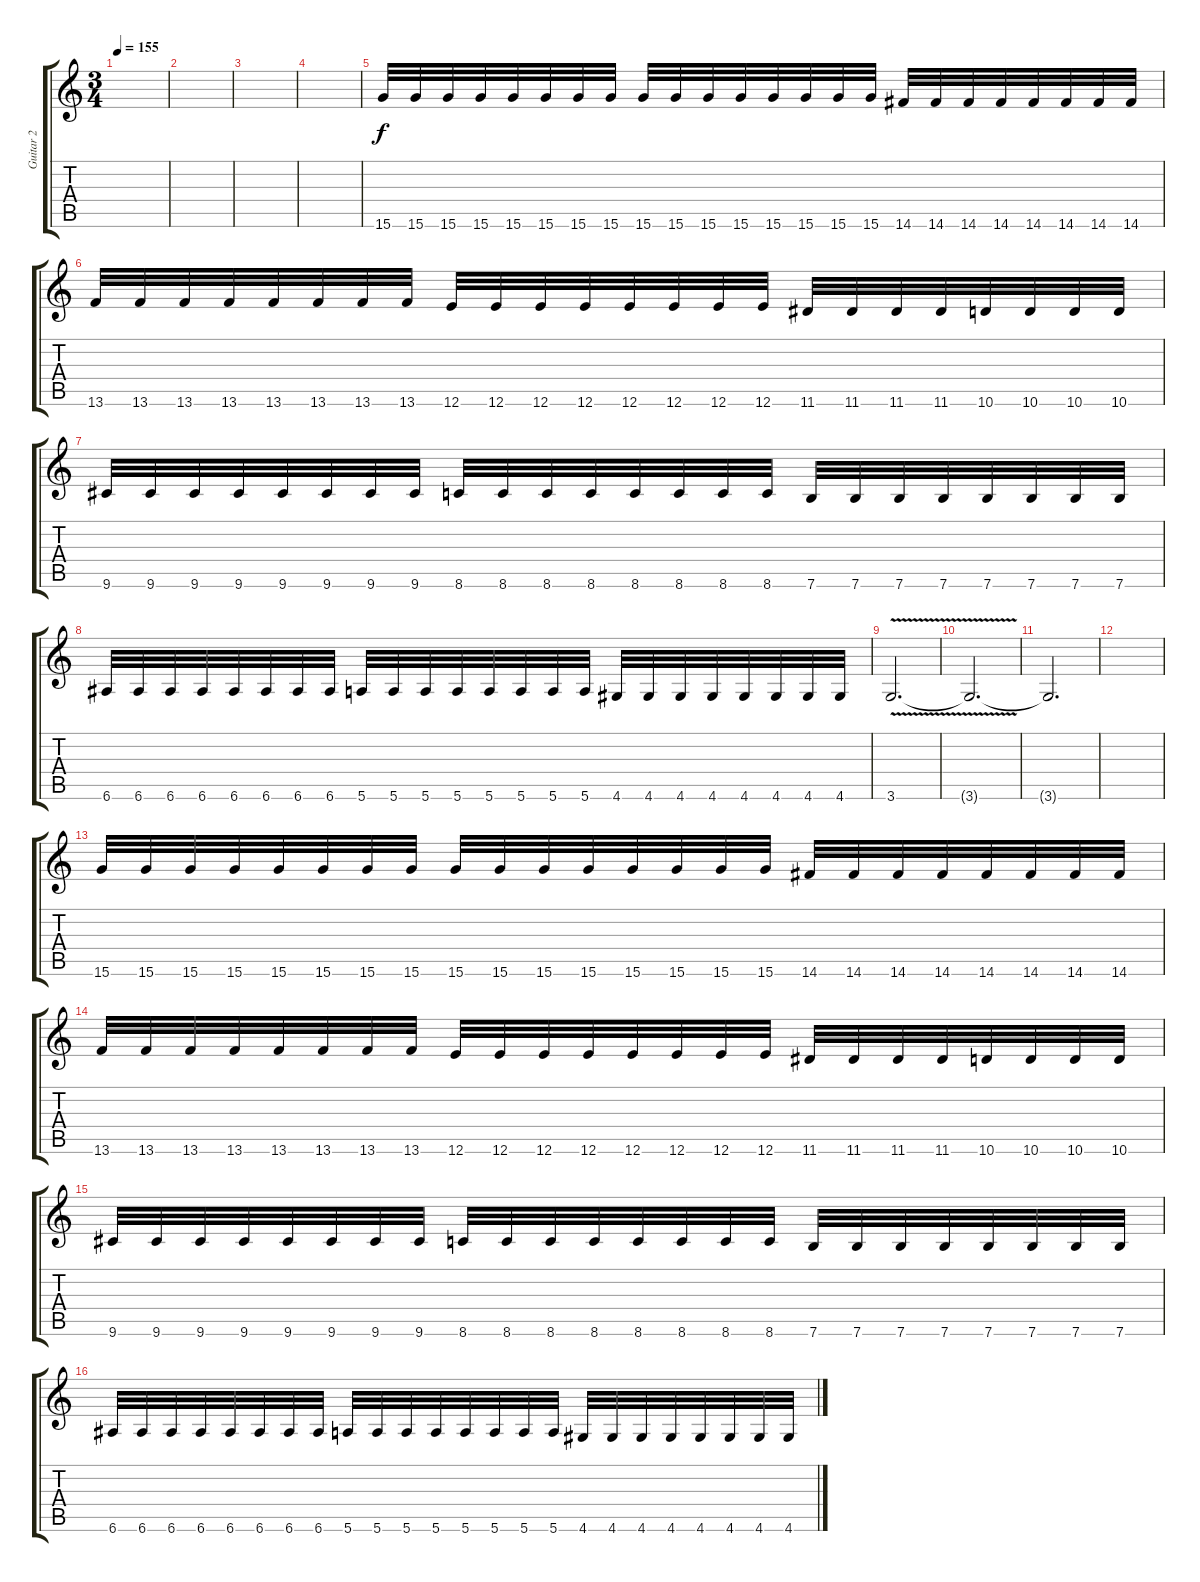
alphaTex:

\track ("Guitar 2" "Guitar 2") {instrument distortionguitar}
\staff {score tabs}
\tuning (E4 B3 G3 D3 A2 E2) {hide}
\ts (3 4)
\tempo 155
\clef g2
\ks c
|
|
|
|
15.6.32 15.6.32 15.6.32 15.6.32 15.6.32 15.6.32 15.6.32 15.6.32 15.6.32 15.6.32 15.6.32 15.6.32 15.6.32 15.6.32 15.6.32 15.6.32 14.6.32 14.6.32 14.6.32 14.6.32 14.6.32 14.6.32 14.6.32 14.6.32 |
13.6.32 13.6.32 13.6.32 13.6.32 13.6.32 13.6.32 13.6.32 13.6.32 12.6.32 12.6.32 12.6.32 12.6.32 12.6.32 12.6.32 12.6.32 12.6.32 11.6.32 11.6.32 11.6.32 11.6.32 10.6.32 10.6.32 10.6.32 10.6.32 |
9.6.32 9.6.32 9.6.32 9.6.32 9.6.32 9.6.32 9.6.32 9.6.32 8.6.32 8.6.32 8.6.32 8.6.32 8.6.32 8.6.32 8.6.32 8.6.32 7.6.32 7.6.32 7.6.32 7.6.32 7.6.32 7.6.32 7.6.32 7.6.32 |
6.6.32 6.6.32 6.6.32 6.6.32 6.6.32 6.6.32 6.6.32 6.6.32 5.6.32 5.6.32 5.6.32 5.6.32 5.6.32 5.6.32 5.6.32 5.6.32 4.6.32 4.6.32 4.6.32 4.6.32 4.6.32 4.6.32 4.6.32 4.6.32 |
3.6{v}.2{d} |
3.6{t}.2{d} |
3.6{t}.2{d} |
|
15.6.32 15.6.32 15.6.32 15.6.32 15.6.32 15.6.32 15.6.32 15.6.32 15.6.32 15.6.32 15.6.32 15.6.32 15.6.32 15.6.32 15.6.32 15.6.32 14.6.32 14.6.32 14.6.32 14.6.32 14.6.32 14.6.32 14.6.32 14.6.32 |
13.6.32 13.6.32 13.6.32 13.6.32 13.6.32 13.6.32 13.6.32 13.6.32 12.6.32 12.6.32 12.6.32 12.6.32 12.6.32 12.6.32 12.6.32 12.6.32 11.6.32 11.6.32 11.6.32 11.6.32 10.6.32 10.6.32 10.6.32 10.6.32 |
9.6.32 9.6.32 9.6.32 9.6.32 9.6.32 9.6.32 9.6.32 9.6.32 8.6.32 8.6.32 8.6.32 8.6.32 8.6.32 8.6.32 8.6.32 8.6.32 7.6.32 7.6.32 7.6.32 7.6.32 7.6.32 7.6.32 7.6.32 7.6.32 |
6.6.32 6.6.32 6.6.32 6.6.32 6.6.32 6.6.32 6.6.32 6.6.32 5.6.32 5.6.32 5.6.32 5.6.32 5.6.32 5.6.32 5.6.32 5.6.32 4.6.32 4.6.32 4.6.32 4.6.32 4.6.32 4.6.32 4.6.32 4.6.32
